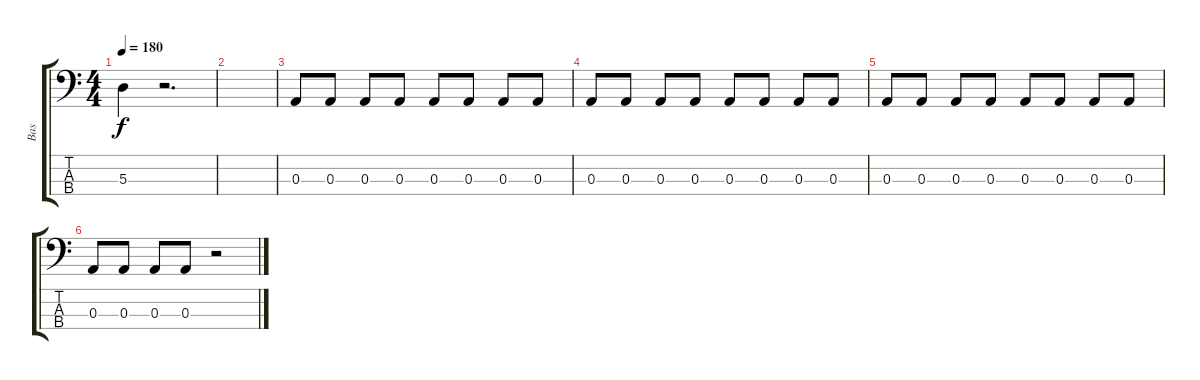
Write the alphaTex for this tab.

\track ("Bas" "Bas") {instrument electricbassfinger}
\staff {score tabs}
\tuning (G2 D2 A1 E1) {hide}
\ts (4 4)
\tempo 180
\clef f4
\ks c
5.3.4{dy f} r.2{d} |
|
0.3.8 0.3.8 0.3.8 0.3.8 0.3.8 0.3.8 0.3.8 0.3.8 |
0.3.8 0.3.8 0.3.8 0.3.8 0.3.8 0.3.8 0.3.8 0.3.8 |
0.3.8 0.3.8 0.3.8 0.3.8 0.3.8 0.3.8 0.3.8 0.3.8 |
0.3.8 0.3.8 0.3.8 0.3.8 r.2
